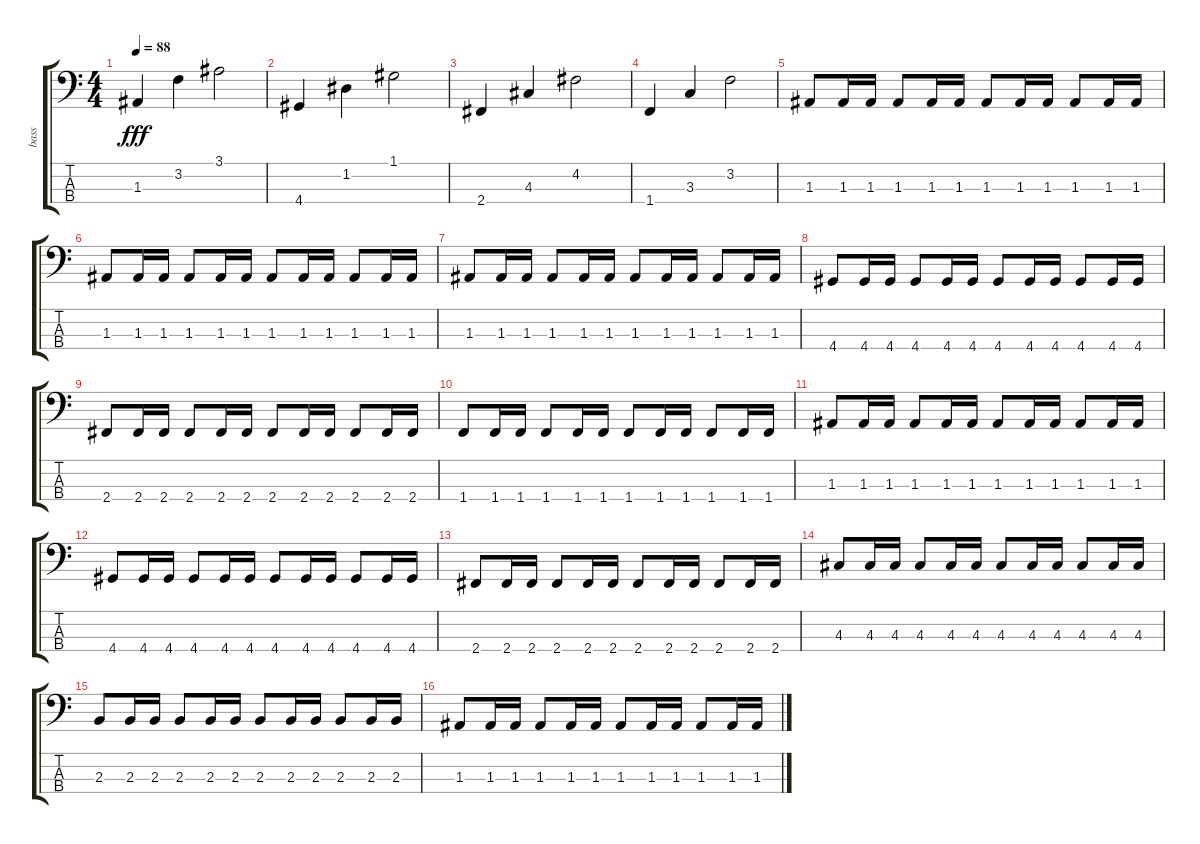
\track ("bass" "bass") {instrument acousticbass}
\staff {score tabs}
\tuning (G2 D2 A1 E1) {hide}
\ts (4 4)
\tempo 88
\clef f4
\ks c
1.3.4{dy fff instrument acousticbass} 3.2.4 3.1.2 |
4.4.4 1.2.4 1.1.2 |
2.4.4 4.3.4 4.2.2 |
1.4.4 3.3.4 3.2.2 |
1.3.8 1.3.16 1.3.16 1.3.8 1.3.16 1.3.16 1.3.8 1.3.16 1.3.16 1.3.8 1.3.16 1.3.16 |
1.3.8 1.3.16 1.3.16 1.3.8 1.3.16 1.3.16 1.3.8 1.3.16 1.3.16 1.3.8 1.3.16 1.3.16 |
1.3.8 1.3.16 1.3.16 1.3.8 1.3.16 1.3.16 1.3.8 1.3.16 1.3.16 1.3.8 1.3.16 1.3.16 |
4.4.8 4.4.16 4.4.16 4.4.8 4.4.16 4.4.16 4.4.8 4.4.16 4.4.16 4.4.8 4.4.16 4.4.16 |
2.4.8 2.4.16 2.4.16 2.4.8 2.4.16 2.4.16 2.4.8 2.4.16 2.4.16 2.4.8 2.4.16 2.4.16 |
1.4.8 1.4.16 1.4.16 1.4.8 1.4.16 1.4.16 1.4.8 1.4.16 1.4.16 1.4.8 1.4.16 1.4.16 |
1.3.8 1.3.16 1.3.16 1.3.8 1.3.16 1.3.16 1.3.8 1.3.16 1.3.16 1.3.8 1.3.16 1.3.16 |
4.4.8 4.4.16 4.4.16 4.4.8 4.4.16 4.4.16 4.4.8 4.4.16 4.4.16 4.4.8 4.4.16 4.4.16 |
2.4.8 2.4.16 2.4.16 2.4.8 2.4.16 2.4.16 2.4.8 2.4.16 2.4.16 2.4.8 2.4.16 2.4.16 |
4.3.8 4.3.16 4.3.16 4.3.8 4.3.16 4.3.16 4.3.8 4.3.16 4.3.16 4.3.8 4.3.16 4.3.16 |
2.3.8 2.3.16 2.3.16 2.3.8 2.3.16 2.3.16 2.3.8 2.3.16 2.3.16 2.3.8 2.3.16 2.3.16 |
1.3.8 1.3.16 1.3.16 1.3.8 1.3.16 1.3.16 1.3.8 1.3.16 1.3.16 1.3.8 1.3.16 1.3.16
